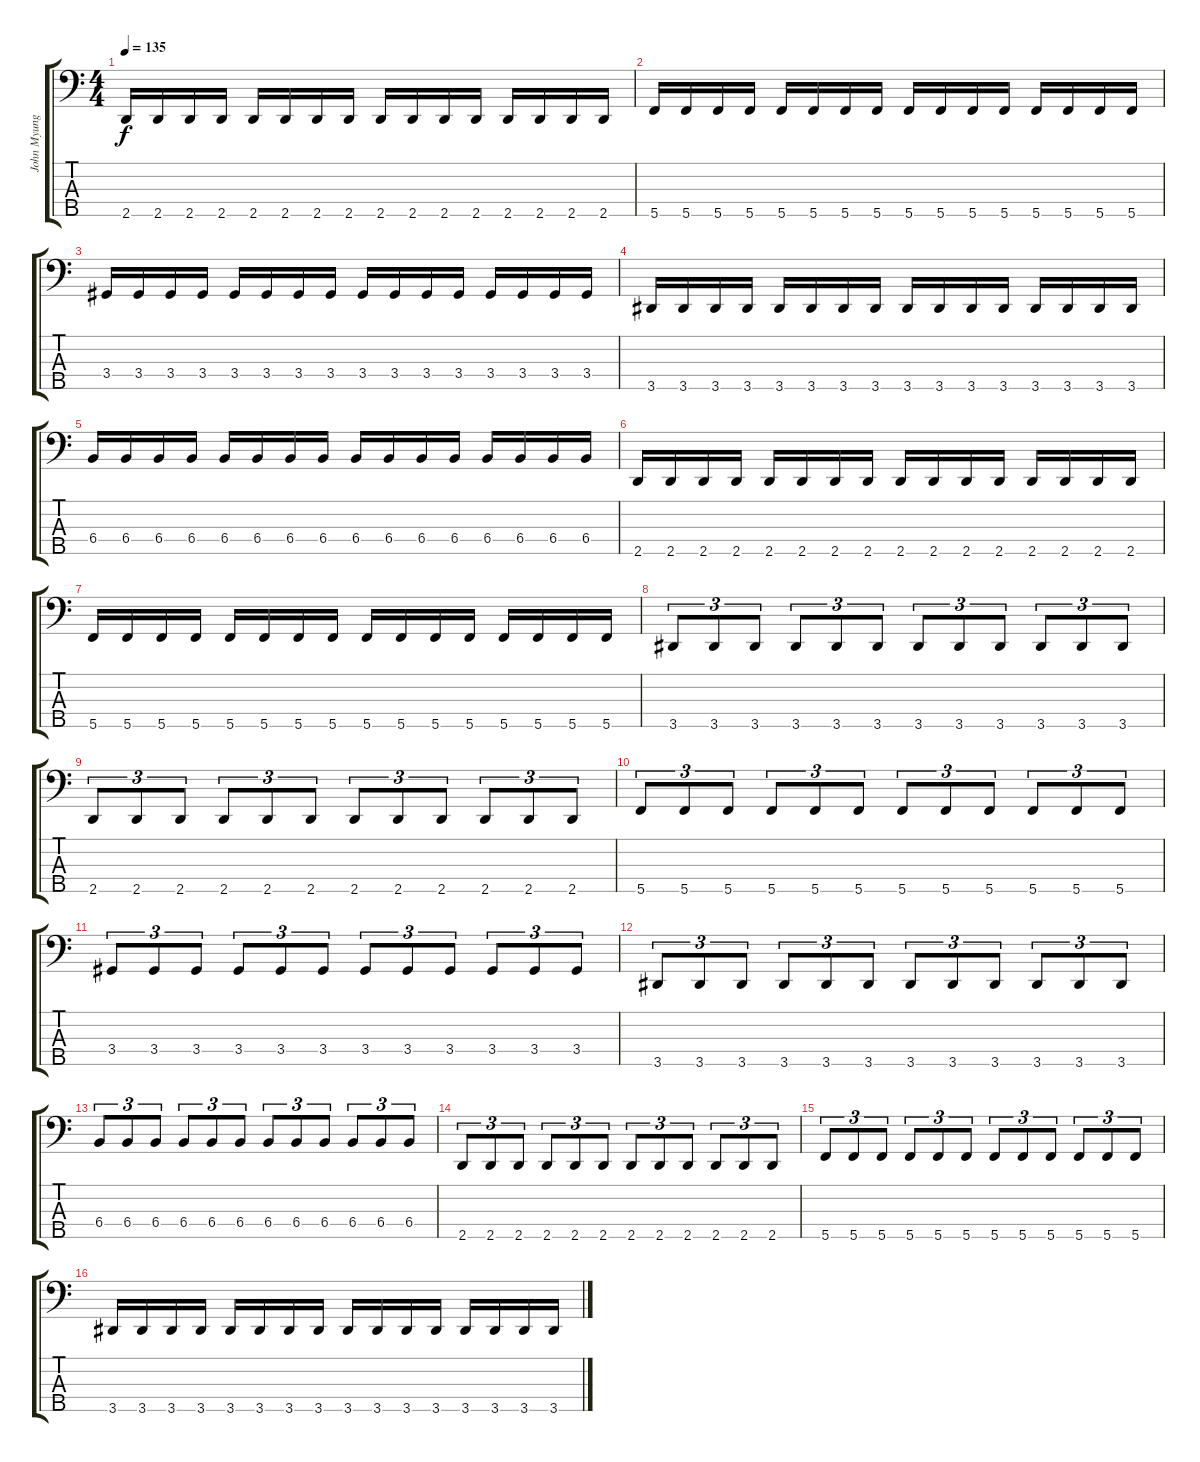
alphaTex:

\track ("John Myung" "John Myung") {instrument electricbassfinger}
\staff {score tabs}
\tuning (Ab2 Eb2 Bb1 F1 C1) {hide}
\ts (4 4)
\tempo 135
\clef f4
\ks c
2.5.16{dy f} 2.5.16 2.5.16 2.5.16 2.5.16 2.5.16 2.5.16 2.5.16 2.5.16 2.5.16 2.5.16 2.5.16 2.5.16 2.5.16 2.5.16 2.5.16 |
5.5.16 5.5.16 5.5.16 5.5.16 5.5.16 5.5.16 5.5.16 5.5.16 5.5.16 5.5.16 5.5.16 5.5.16 5.5.16 5.5.16 5.5.16 5.5.16 |
3.4.16 3.4.16 3.4.16 3.4.16 3.4.16 3.4.16 3.4.16 3.4.16 3.4.16 3.4.16 3.4.16 3.4.16 3.4.16 3.4.16 3.4.16 3.4.16 |
3.5.16 3.5.16 3.5.16 3.5.16 3.5.16 3.5.16 3.5.16 3.5.16 3.5.16 3.5.16 3.5.16 3.5.16 3.5.16 3.5.16 3.5.16 3.5.16 |
6.4.16 6.4.16 6.4.16 6.4.16 6.4.16 6.4.16 6.4.16 6.4.16 6.4.16 6.4.16 6.4.16 6.4.16 6.4.16 6.4.16 6.4.16 6.4.16 |
2.5.16 2.5.16 2.5.16 2.5.16 2.5.16 2.5.16 2.5.16 2.5.16 2.5.16 2.5.16 2.5.16 2.5.16 2.5.16 2.5.16 2.5.16 2.5.16 |
5.5.16 5.5.16 5.5.16 5.5.16 5.5.16 5.5.16 5.5.16 5.5.16 5.5.16 5.5.16 5.5.16 5.5.16 5.5.16 5.5.16 5.5.16 5.5.16 |
3.5.8{tu (3 2)} 3.5.8{tu (3 2)} 3.5.8{tu (3 2)} 3.5.8{tu (3 2)} 3.5.8{tu (3 2)} 3.5.8{tu (3 2)} 3.5.8{tu (3 2)} 3.5.8{tu (3 2)} 3.5.8{tu (3 2)} 3.5.8{tu (3 2)} 3.5.8{tu (3 2)} 3.5.8{tu (3 2)} |
2.5.8{tu (3 2)} 2.5.8{tu (3 2)} 2.5.8{tu (3 2)} 2.5.8{tu (3 2)} 2.5.8{tu (3 2)} 2.5.8{tu (3 2)} 2.5.8{tu (3 2)} 2.5.8{tu (3 2)} 2.5.8{tu (3 2)} 2.5.8{tu (3 2)} 2.5.8{tu (3 2)} 2.5.8{tu (3 2)} |
5.5.8{tu (3 2)} 5.5.8{tu (3 2)} 5.5.8{tu (3 2)} 5.5.8{tu (3 2)} 5.5.8{tu (3 2)} 5.5.8{tu (3 2)} 5.5.8{tu (3 2)} 5.5.8{tu (3 2)} 5.5.8{tu (3 2)} 5.5.8{tu (3 2)} 5.5.8{tu (3 2)} 5.5.8{tu (3 2)} |
3.4.8{tu (3 2)} 3.4.8{tu (3 2)} 3.4.8{tu (3 2)} 3.4.8{tu (3 2)} 3.4.8{tu (3 2)} 3.4.8{tu (3 2)} 3.4.8{tu (3 2)} 3.4.8{tu (3 2)} 3.4.8{tu (3 2)} 3.4.8{tu (3 2)} 3.4.8{tu (3 2)} 3.4.8{tu (3 2)} |
3.5.8{tu (3 2)} 3.5.8{tu (3 2)} 3.5.8{tu (3 2)} 3.5.8{tu (3 2)} 3.5.8{tu (3 2)} 3.5.8{tu (3 2)} 3.5.8{tu (3 2)} 3.5.8{tu (3 2)} 3.5.8{tu (3 2)} 3.5.8{tu (3 2)} 3.5.8{tu (3 2)} 3.5.8{tu (3 2)} |
6.4.8{tu (3 2)} 6.4.8{tu (3 2)} 6.4.8{tu (3 2)} 6.4.8{tu (3 2)} 6.4.8{tu (3 2)} 6.4.8{tu (3 2)} 6.4.8{tu (3 2)} 6.4.8{tu (3 2)} 6.4.8{tu (3 2)} 6.4.8{tu (3 2)} 6.4.8{tu (3 2)} 6.4.8{tu (3 2)} |
2.5.8{tu (3 2)} 2.5.8{tu (3 2)} 2.5.8{tu (3 2)} 2.5.8{tu (3 2)} 2.5.8{tu (3 2)} 2.5.8{tu (3 2)} 2.5.8{tu (3 2)} 2.5.8{tu (3 2)} 2.5.8{tu (3 2)} 2.5.8{tu (3 2)} 2.5.8{tu (3 2)} 2.5.8{tu (3 2)} |
5.5.8{tu (3 2)} 5.5.8{tu (3 2)} 5.5.8{tu (3 2)} 5.5.8{tu (3 2)} 5.5.8{tu (3 2)} 5.5.8{tu (3 2)} 5.5.8{tu (3 2)} 5.5.8{tu (3 2)} 5.5.8{tu (3 2)} 5.5.8{tu (3 2)} 5.5.8{tu (3 2)} 5.5.8{tu (3 2)} |
3.5.16 3.5.16 3.5.16 3.5.16 3.5.16 3.5.16 3.5.16 3.5.16 3.5.16 3.5.16 3.5.16 3.5.16 3.5.16 3.5.16 3.5.16 3.5.16
